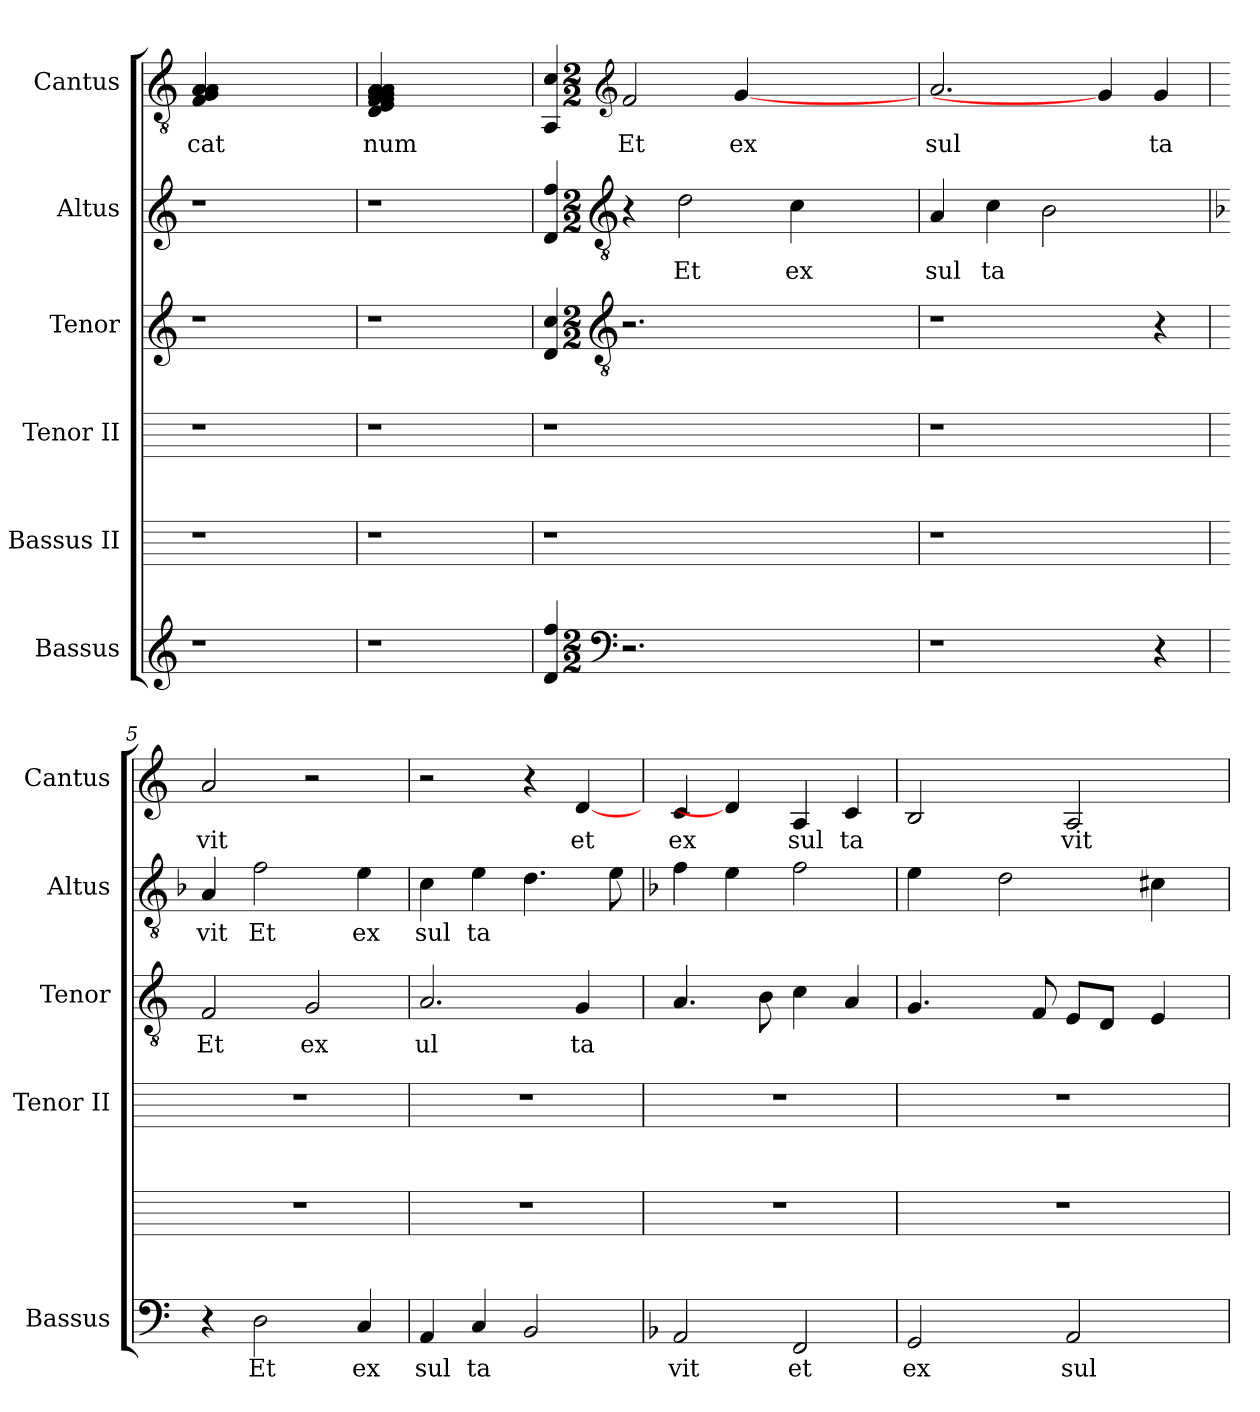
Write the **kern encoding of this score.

**kern	**text	**kern	**kern	**kern	**text	**kern	**text	**kern	**text
*part6	*part6	*part5	*part4	*part3	*part3	*part2	*part2	*part1	*part1
*staff6	*staff6	*staff5	*staff4	*staff3	*staff3	*staff2	*staff2	*staff1	*staff1
*I"Bassus	*	*I"Bassus II	*I"Tenor II	*I"Tenor	*	*I"Altus	*	*I"Cantus	*
*I'Bassus	*	*	*I'Tenor II	*I'Tenor	*	*I'Altus	*	*I'Cantus	*
!!LO:PB:g=z
*stria5	*	*stria5	*stria5	*stria5	*	*stria5	*	*stria5	*
*	*	*	*	*	*	*	*	*clefGv2	*
=1	=1	=1	=1	=1	=1	=1	=1	=1	=1
!	!	!	!	!	!	!	!	!	!LO:LY:b:cj
1r	.	1r	1r	1r	.	1r	.	(>4F/ 4G/ 4A/ 4A/ 4A/	-cat
.	.	.	.	.	.	.	.	2.ryy	.
=2	=2	=2	=2	=2	=2	=2	=2	=2	=2
!	!	!	!	!	!	!	!	!	!LO:LY:b
1r	.	1r	1r	1r	.	1r	.	(>(>4A/ 4A/ 4A/ 4G/ 4F/ 4G/ 4A/ 4G/ 4G/ 4F/ 4E/ 4D/	-num
.	.	.	.	.	.	.	.	2.ryy	.
!!LO:LB:g=z
=3	=3	=3	=3	=3	=3	=3	=3	=3	=3
4ff/ 4d/	.	1r	1r	4cc/ 4d/	.	4ff/ 4d/	.	4c/ 4AA/	.
*clefF4	*	*	*	*clefGv2	*	*clefGv2	*	*clefG2	*
*M2/2	*	*	*	*M2/2	*	*M2/2	*	*M2/2	*
*met(c|)	*	*	*	*met(c|)	*	*met(c|)	*	*met(c|)	*
!	!	!	!	!	!	!	!	!	!LO:LY:b:cj
2.r	.	.	.	2.r	.	4r	.	2f/	Et
!	!	!	!	!	!	!	!LO:LY:b:cj	!	!
.	.	.	.	.	.	2d\	Et	.	.
!	!	!	!	!	!	!	!	!	!LO:LY:b:cj
.	.	.	.	.	.	.	.	[4g/	ex
!	!	!	!	!	!	!	!LO:LY:b:cj	!	!
4ryy	.	4ryy	4ryy	4ryy	.	4c\	ex	4ryy	.
=4	=4	=4	=4	=4	=4	=4	=4	=4	=4
!	!	!	!	!	!	!	!LO:LY:b:cj	!	!LO:LY:b:cj
1r	.	1r	1r	1r	.	4A/	sul	2.a/	sul
!	!	!	!	!	!	!	!LO:LY:b:cj	!	!
.	.	.	.	.	.	4c\	ta	.	.
.	.	.	.	.	.	2B\	.	.	.
.	.	.	.	.	.	.	.	4g/]	.
!	!	!	!	!	!	!	!	!	!LO:LY:b:cj
4r	.	4ryy	4ryy	4r	.	4ryy	.	4g/	ta
=5	=5	=5	=5	=5	=5	=5	=5	=5	=5
*	*	*	*	*	*	*k[b-]	*	*	*
*	*	*	*	*	*	*F:	*	*	*
!	!	!	!	!	!LO:LY:b:cj	!	!LO:LY:b:cj	!	!LO:LY:b:cj
4r	.	1r	1r	2F/	Et	4A/	vit	2a/	vit
!	!LO:LY:b:cj	!	!	!	!	!	!LO:LY:b:cj	!	!
2D\	Et	.	.	.	.	2f\	Et	.	.
!	!	!	!	!	!LO:LY:b:cj	!	!	!	!
.	.	.	.	2G/	ex	.	.	2r	.
!	!LO:LY:b:cj	!	!	!	!	!	!LO:LY:b:cj	!	!
4C/	ex	.	.	.	.	4e\	ex	.	.
=6	=6	=6	=6	=6	=6	=6	=6	=6	=6
!	!LO:LY:b:cj	!	!	!	!LO:LY:b:cj	!	!LO:LY:b:cj	!	!
4AA/	sul	1r	1r	2.A/	ul	4c\	sul	2r	.
!	!LO:LY:b:cj	!	!	!	!	!	!LO:LY:b:cj	!	!
4C/	ta	.	.	.	.	4e\	ta	.	.
2BB/	.	.	.	.	.	4.d\	.	4r	.
!	!	!	!	!	!LO:LY:b:cj	!	!	!	!LO:LY:b:cj
.	.	.	.	4G/	ta	.	.	[4d/	et
.	.	.	.	.	.	8e\	.	.	.
=7	=7	=7	=7	=7	=7	=7	=7	=7	=7
*k[b-]	*	*	*	*	*	*	*	*	*
*F:	*	*	*	*	*	*	*	*	*
!	!LO:LY:b:cj	!	!	!	!	!	!	!	!LO:LY:b:cj
2AA/	vit	1r	1r	4.A/	.	4f\	.	4c/	ex
.	.	.	.	.	.	4e\	.	4d/]	.
.	.	.	.	8B\	.	.	.	.	.
!	!LO:LY:b:cj	!	!	!	!	!	!	!	!LO:LY:b:cj
2FF/	et	.	.	4c\	.	2f\	.	4A/	sul
!	!	!	!	!	!	!	!	!	!LO:LY:b:cj
.	.	.	.	4A/	.	.	.	4c/	ta
!!LO:LB:g=z
=8	=8	=8	=8	=8	=8	=8	=8	=8	=8
*k[]	*	*	*	*	*	*k[]	*	*	*
*C:	*	*	*	*	*	*C:	*	*	*
!	!LO:LY:b:cj	!	!	!	!	!	!	!	!
*	*	*	*	*^	*	*^	*	*	*
*	*	*	*	*	*	*	*	*^	*	*	*
2GG/	ex	1r	1r	4.G/	8ryy	.	4e\	8ryy	8ryy	.	2B/	.
.	.	.	.	.	16ryy	.	.	2..ryy	64ryy	.	.	.
.	.	.	.	.	.	.	.	.	2ryy	.	.	.
.	.	.	.	.	64ryy	.	.	.	.	.	.	.
.	.	.	.	.	2ryy	.	.	.	.	.	.	.
.	.	.	.	.	.	.	2d\	.	.	.	.	.
.	.	.	.	8F/	.	.	.	.	.	.	.	.
!	!LO:LY:b:cj	!	!	!	!	!	!	!	!	!	!	!LO:LY:b:cj
2AA/	sul	.	.	8E/L	.	.	.	.	.	.	2A/	vit
.	.	.	.	8D/J	.	.	.	.	.	.	.	.
.	.	.	.	.	.	.	.	.	4ryy	.	.	.
.	.	.	.	.	4ryy	.	.	.	.	.	.	.
.	.	.	.	4E/	.	.	4c#\	.	.	.	.	.
.	.	.	.	.	.	.	.	.	16..ryy	.	.	.
.	.	.	.	.	32.ryy	.	.	.	.	.	.	.
*	*	*	*	*v	*v	*	*	*	*	*	*	*
*	*	*	*	*	*	*v	*v	*v	*	*	*
=	=	=	=	=	=	=	=	=	=
*-	*-	*-	*-	*-	*-	*-	*-	*-	*-
